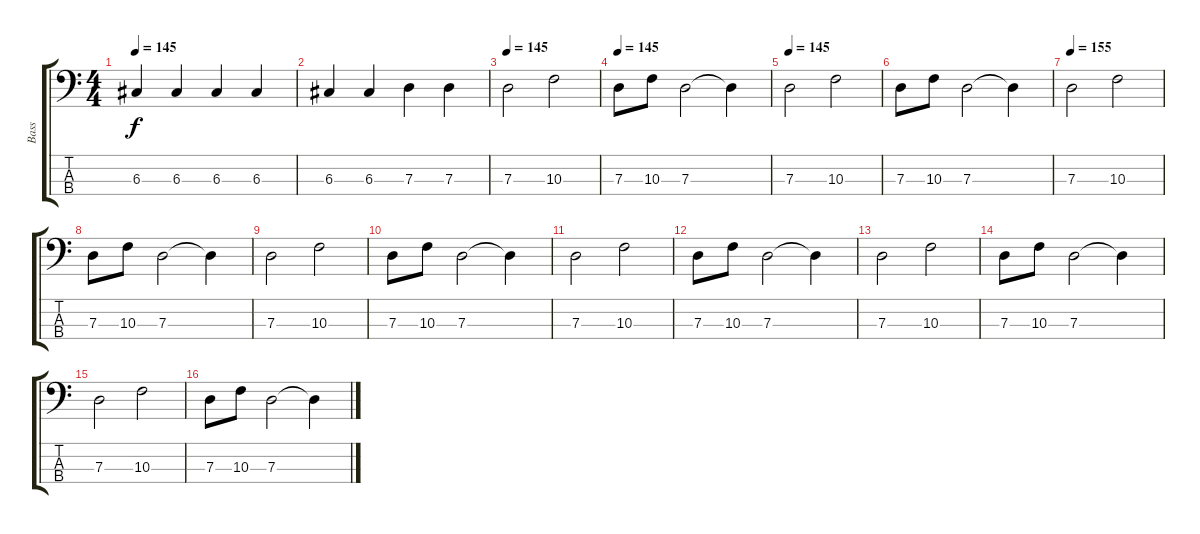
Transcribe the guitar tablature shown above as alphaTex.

\track ("Bass" "Bass") {instrument electricbasspick}
\staff {score tabs}
\tuning (F2 C2 G1 D1) {hide}
\ts (4 4)
\tempo 145
\clef f4
\ks c
6.3.4{dy f} 6.3.4 6.3.4 6.3.4 |
6.3.4 6.3.4 7.3.4 7.3.4 |
\tempo 145
7.3.2 10.3.2 |
\tempo 145
7.3.8 10.3.8 7.3.2 7.3{t}.4 |
\tempo 145
7.3.2 10.3.2 |
7.3.8 10.3.8 7.3.2 7.3{t}.4 |
\tempo 155
7.3.2 10.3.2 |
7.3.8 10.3.8 7.3.2 7.3{t}.4 |
7.3.2 10.3.2 |
7.3.8 10.3.8 7.3.2 7.3{t}.4 |
7.3.2 10.3.2 |
7.3.8 10.3.8 7.3.2 7.3{t}.4 |
7.3.2 10.3.2 |
7.3.8 10.3.8 7.3.2 7.3{t}.4 |
7.3.2 10.3.2 |
7.3.8 10.3.8 7.3.2 7.3{t}.4
